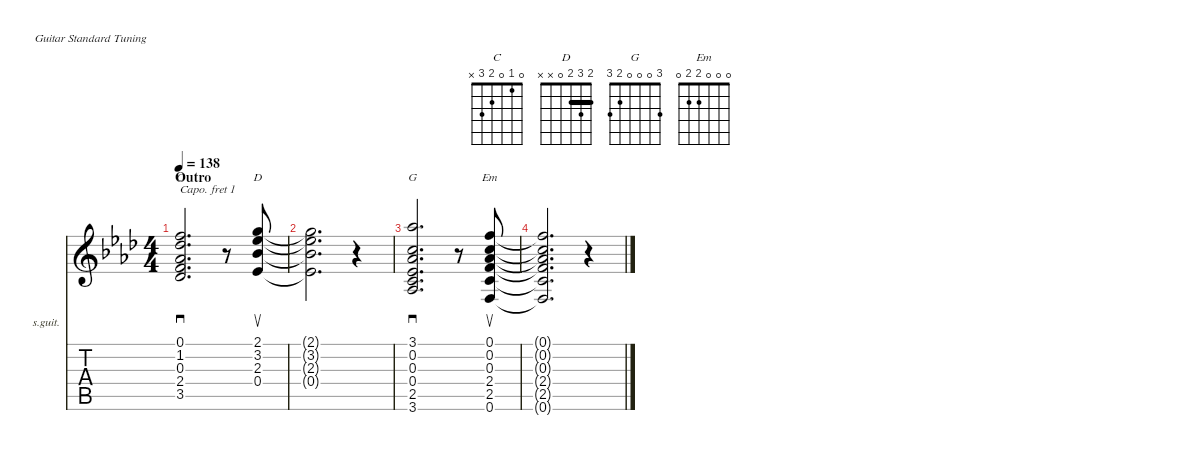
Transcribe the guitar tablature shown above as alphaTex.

\defaultSystemsLayout 4
\hideDynamics
\bracketExtendMode nobrackets
\firstSystemTrackNameOrientation horizontal
\otherSystemsTrackNameOrientation horizontal
\track ("cowboy chords 05" "s.guit.") {instrument acousticguitarsteel}
\staff {score tabs}
\capo 1
\tuning (E4 B3 G3 D3 A2 E2)
\chord ("C" 0 1 0 2 3 x) {showfingering false}
\chord ("D" 2 3 2 0 x x) {showfingering false barre 2}
\chord ("G" 3 0 0 0 2 3) {showfingering false}
\chord ("Em" 0 0 0 2 2 0) {showfingering false}
\ts (4 4)
\section ("" "Outro")
\tempo 138
\clef g2
\ks ab
(3.5{acc b} 2.4{acc forcenatural} 0.3{acc b} 1.2{acc b} 0.1{acc forcenatural}).2{d sd ch "C" dy mf beam Up} r.8{beam Up} (0.4{acc b} 2.3{acc b} 3.2{acc b} 2.1{acc forcenatural}).8{su ch "D" beam Down} |
(2.1{t acc forcenatural} 2.3{t acc b} 0.4{t acc b} 3.2{t acc b}).2{d beam Down} r.4{beam Down} |
(2.5{acc forcenatural} 0.4{acc b} 0.3{acc b} 0.2{acc forcenatural} 3.1{acc b} 3.6{acc b}).2{d sd ch "G" beam Up} r.8{beam Up} (2.4{acc forcenatural} 0.3{acc b} 0.2{acc forcenatural} 0.1{acc forcenatural} 0.6{acc forcenatural} 2.5{acc forcenatural}).8{su ch "Em" beam Up} |
(0.1{t acc forcenatural} 0.3{t acc b} 2.4{t acc forcenatural} 0.2{t acc forcenatural} 2.5{t acc forcenatural} 0.6{t acc forcenatural}).2{d beam Up} r.4{beam Up}
